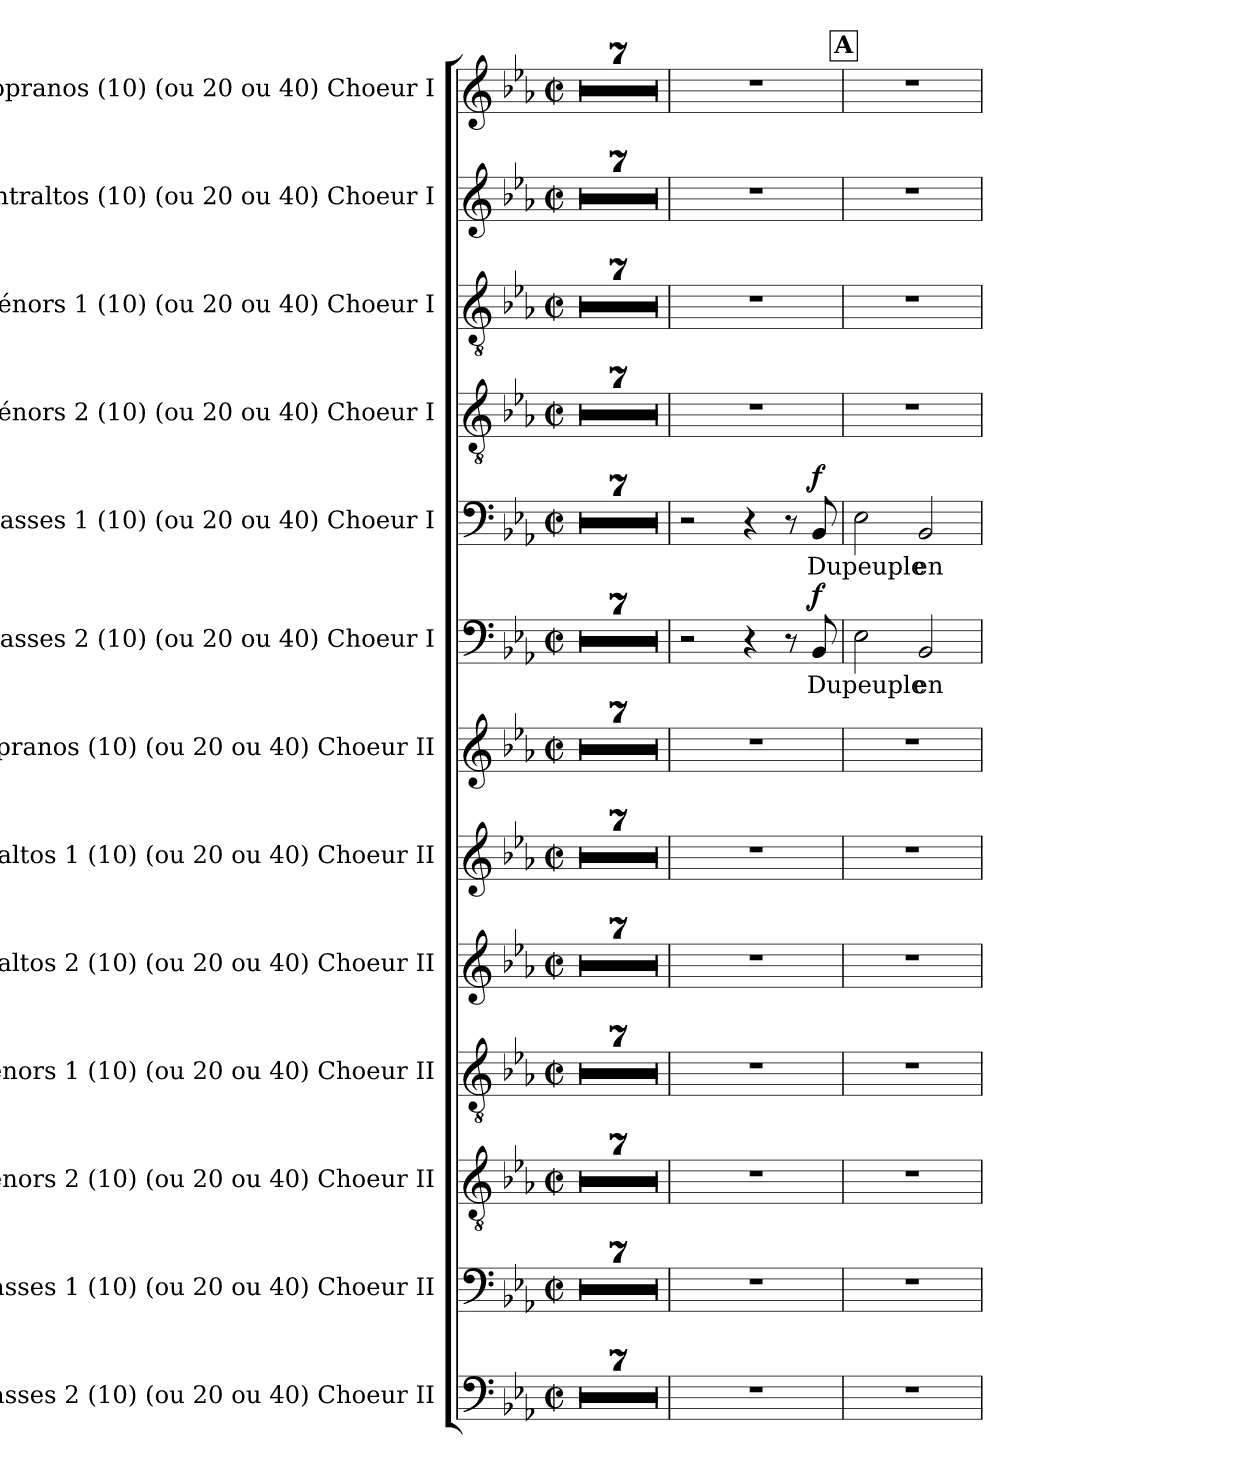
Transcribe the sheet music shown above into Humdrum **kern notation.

**kern	**kern	**kern	**kern	**kern	**kern	**kern	**kern	**text	**dynam	**kern	**text	**dynam	**kern	**kern	**kern	**kern
*part13	*part12	*part11	*part10	*part9	*part8	*part7	*part6	*part6	*part6	*part5	*part5	*part5	*part4	*part3	*part2	*part1
*staff13	*staff12	*staff11	*staff10	*staff9	*staff8	*staff7	*staff6	*staff6	*staff6	*staff5	*staff5	*staff5	*staff4	*staff3	*staff2	*staff1
*I"Basses 2 (10) (ou 20 ou 40) Choeur II	*I"Basses 1 (10) (ou 20 ou 40) Choeur II	*I"Ténors 2 (10) (ou 20 ou 40) Choeur II	*I"Ténors 1 (10) (ou 20 ou 40) Choeur II	*I"Contraltos 2 (10) (ou 20 ou 40) Choeur II	*I"Contraltos 1 (10) (ou 20 ou 40) Choeur II	*I"Sopranos (10) (ou 20 ou 40) Choeur II	*I"Basses 2 (10) (ou 20 ou 40) Choeur I	*	*	*I"Basses 1 (10) (ou 20 ou 40) Choeur I	*	*	*I"Ténors 2 (10) (ou 20 ou 40) Choeur I	*I"Ténors 1 (10) (ou 20 ou 40) Choeur I	*I"Contraltos (10) (ou 20 ou 40) Choeur I	*I"Sopranos (10) (ou 20 ou 40) Choeur I
*I'B. 2 II	*I'Basses 1 II	*I'Tén. 2 II	*I'Tén. 1 II	*I'Contr. 2 II	*I'Contr. 1 II	*I'Sopr. II	*I'Basses 2 I	*	*	*I'Basses 1 I	*	*	*I'Tén. 2 I	*I'Tén. 1 I	*I'Contr. I	*I'Sopr. I
*clefF4	*clefF4	*clefGv2	*clefGv2	*clefG2	*clefG2	*clefG2	*clefF4	*	*	*clefF4	*	*	*clefGv2	*clefGv2	*clefG2	*clefG2
*k[b-e-a-]	*k[b-e-a-]	*k[b-e-a-]	*k[b-e-a-]	*k[b-e-a-]	*k[b-e-a-]	*k[b-e-a-]	*k[b-e-a-]	*	*	*k[b-e-a-]	*	*	*k[b-e-a-]	*k[b-e-a-]	*k[b-e-a-]	*k[b-e-a-]
*M2/2	*M2/2	*M2/2	*M2/2	*M2/2	*M2/2	*M2/2	*M2/2	*	*	*M2/2	*	*	*M2/2	*M2/2	*M2/2	*M2/2
*met(c|)	*met(c|)	*met(c|)	*met(c|)	*met(c|)	*met(c|)	*met(c|)	*met(c|)	*	*	*met(c|)	*	*	*met(c|)	*met(c|)	*met(c|)	*met(c|)
=1	=1	=1	=1	=1	=1	=1	=1	=1	=1	=1	=1	=1	=1	=1	=1	=1
1r	1r	1r	1r	1r	1r	1r	1r	.	.	1r	.	.	1r	1r	1r	1r
=2	=2	=2	=2	=2	=2	=2	=2	=2	=2	=2	=2	=2	=2	=2	=2	=2
1r	1r	1r	1r	1r	1r	1r	1r	.	.	1r	.	.	1r	1r	1r	1r
=3	=3	=3	=3	=3	=3	=3	=3	=3	=3	=3	=3	=3	=3	=3	=3	=3
1r	1r	1r	1r	1r	1r	1r	1r	.	.	1r	.	.	1r	1r	1r	1r
=4	=4	=4	=4	=4	=4	=4	=4	=4	=4	=4	=4	=4	=4	=4	=4	=4
1r	1r	1r	1r	1r	1r	1r	1r	.	.	1r	.	.	1r	1r	1r	1r
=5	=5	=5	=5	=5	=5	=5	=5	=5	=5	=5	=5	=5	=5	=5	=5	=5
1r	1r	1r	1r	1r	1r	1r	1r	.	.	1r	.	.	1r	1r	1r	1r
=6	=6	=6	=6	=6	=6	=6	=6	=6	=6	=6	=6	=6	=6	=6	=6	=6
1r	1r	1r	1r	1r	1r	1r	1r	.	.	1r	.	.	1r	1r	1r	1r
=7	=7	=7	=7	=7	=7	=7	=7	=7	=7	=7	=7	=7	=7	=7	=7	=7
1r	1r	1r	1r	1r	1r	1r	1r	.	.	1r	.	.	1r	1r	1r	1r
!!LO:LB:g=z
=8	=8	=8	=8	=8	=8	=8	=8	=8	=8	=8	=8	=8	=8	=8	=8	=8
1r	1r	1r	1r	1r	1r	1r	2r	.	.	2r	.	.	1r	1r	1r	1r
.	.	.	.	.	.	.	4r	.	.	4r	.	.	.	.	.	.
.	.	.	.	.	.	.	8r	.	.	8r	.	.	.	.	.	.
!	!	!	!	!	!	!	!	!LO:LY:b	!LO:DY:a	!	!LO:LY:b	!LO:DY:a	!	!	!	!
.	.	.	.	.	.	.	8BB-/	Du	f	8BB-/	Du	f	.	.	.	.
!!LO:REH:place=s1:a:B:fs=14:t=A
=9	=9	=9	=9	=9	=9	=9	=9	=9	=9	=9	=9	=9	=9	=9	=9	=9
!	!	!	!	!	!	!	!	!LO:LY:b	!	!	!LO:LY:b	!	!	!	!	!
1r	1r	1r	1r	1r	1r	1r	2E-\	peuple	.	2E-\	peuple	.	1r	1r	1r	1r
!	!	!	!	!	!	!	!	!LO:LY:b	!	!	!LO:LY:b	!	!	!	!	!
.	.	.	.	.	.	.	2BB-/	en-	.	2BB-/	en-	.	.	.	.	.
=	=	=	=	=	=	=	=	=	=	=	=	=	=	=	=	=
*-	*-	*-	*-	*-	*-	*-	*-	*-	*-	*-	*-	*-	*-	*-	*-	*-
